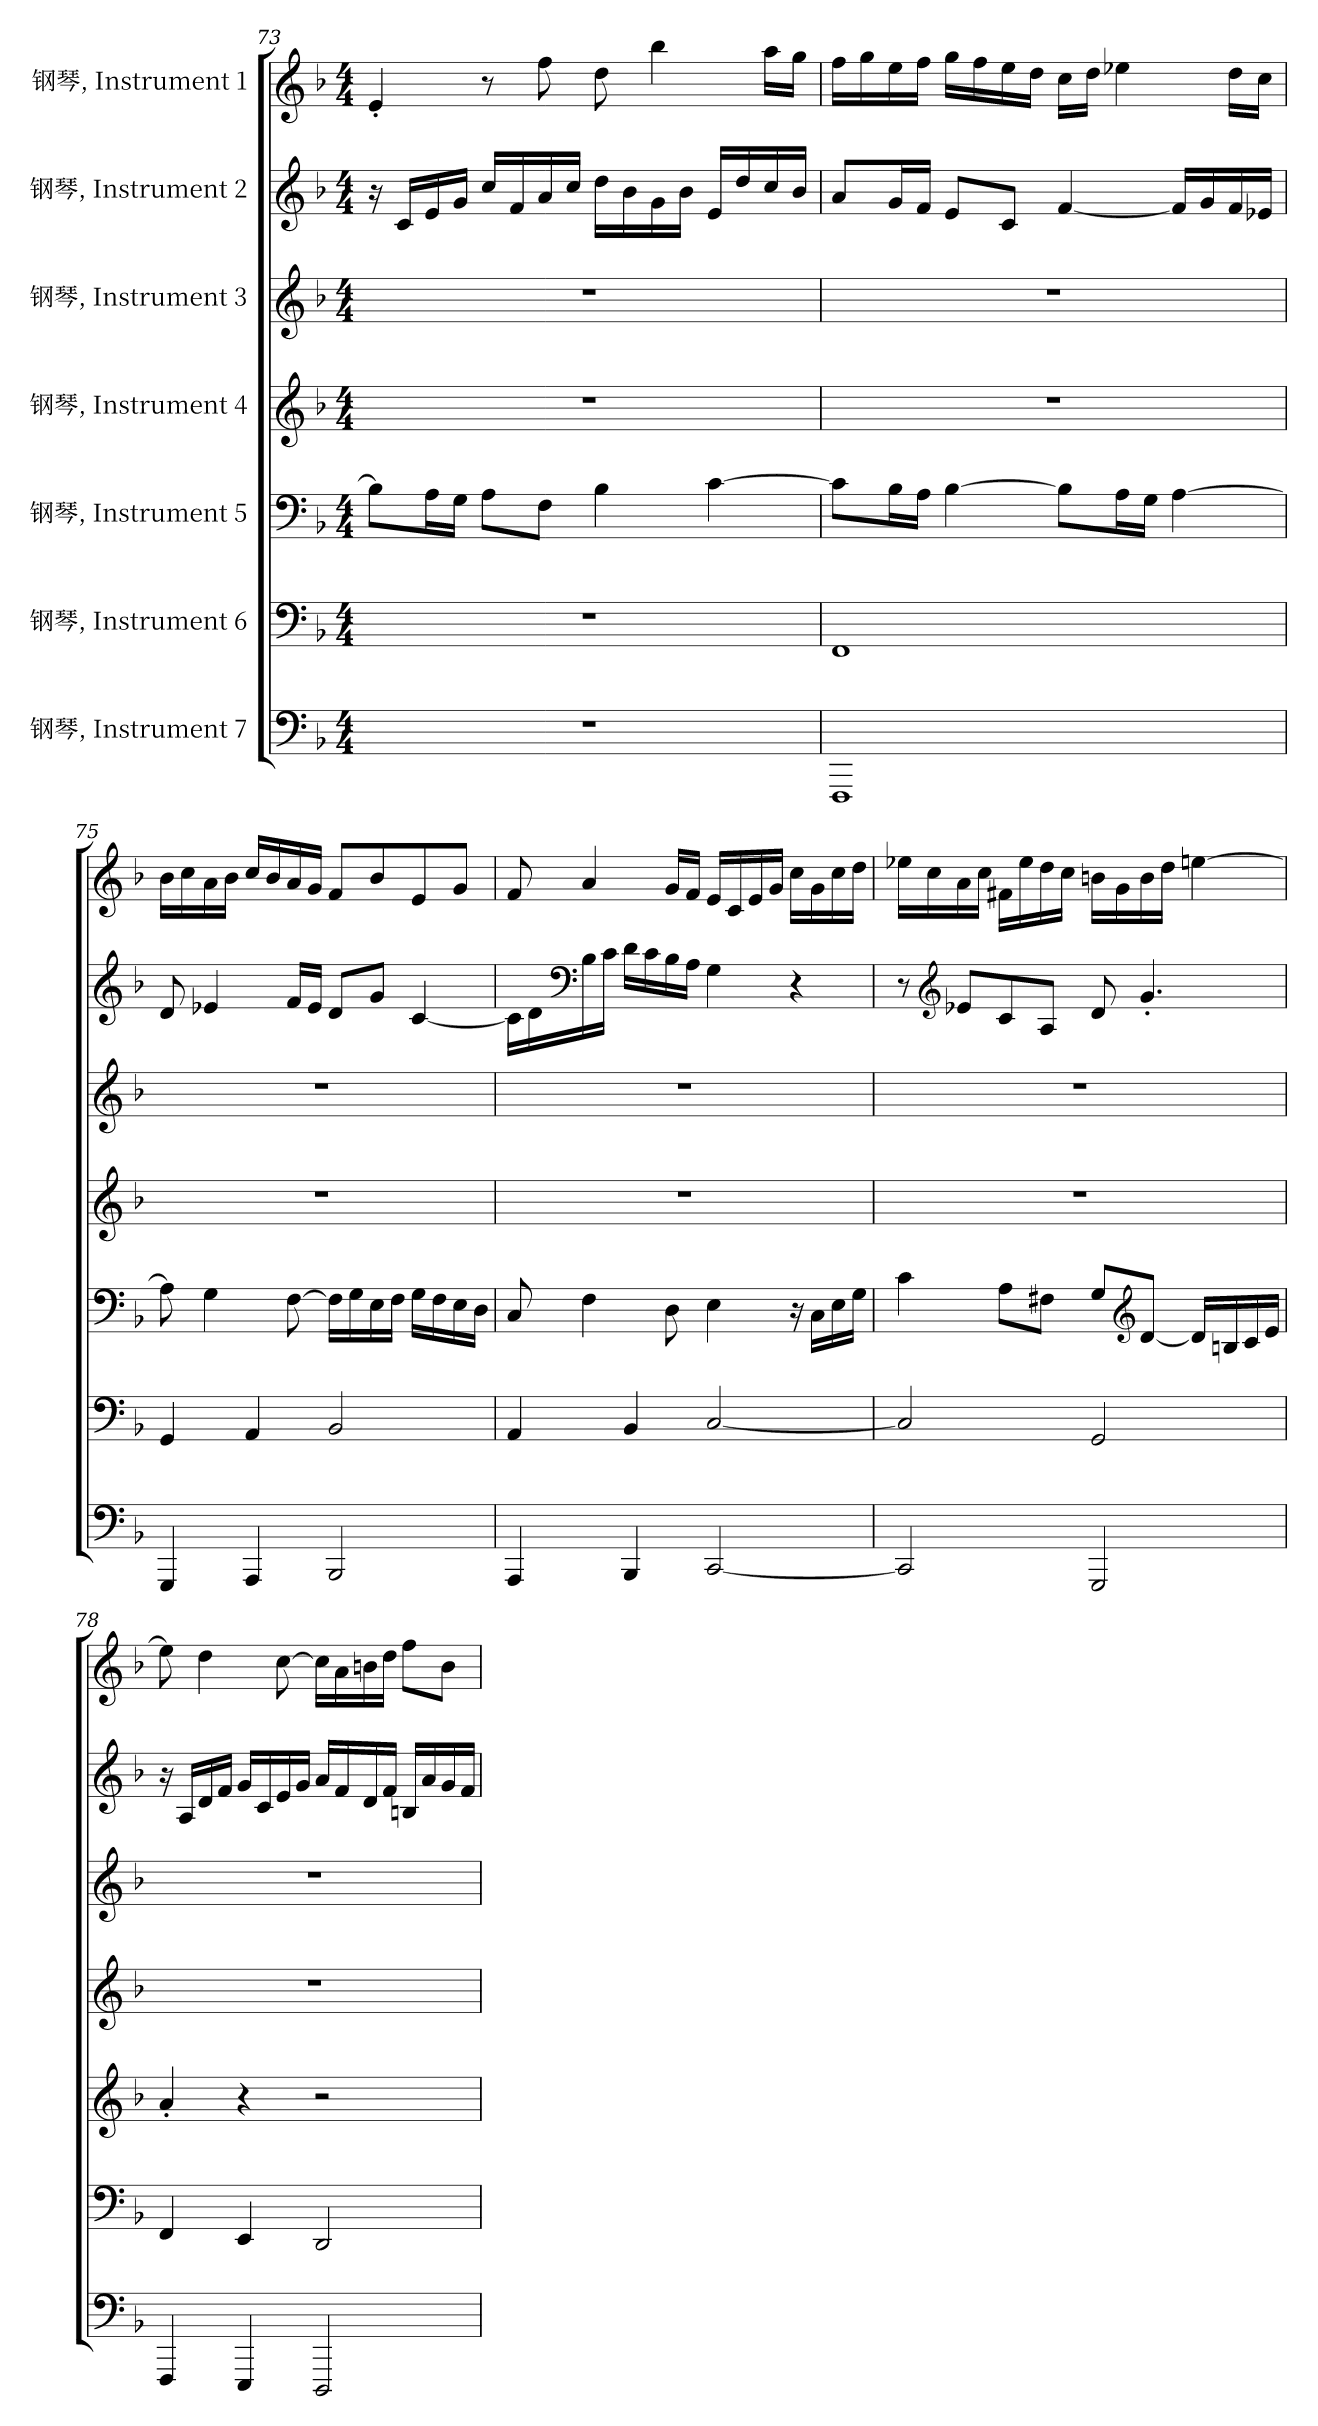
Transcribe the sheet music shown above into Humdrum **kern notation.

**kern	**kern	**kern	**kern	**kern	**kern	**kern
*part7	*part6	*part5	*part4	*part3	*part2	*part1
*staff7	*staff6	*staff5	*staff4	*staff3	*staff2	*staff1
*I"钢琴, Instrument 7	*I"钢琴, Instrument 6	*I"钢琴, Instrument 5	*I"钢琴, Instrument 4	*I"钢琴, Instrument 3	*I"钢琴, Instrument 2	*I"钢琴, Instrument 1
!!LO:PB:g=z
*clefF4	*clefF4	*clefF4	*clefG2	*clefG2	*clefG2	*clefG2
*k[b-]	*k[b-]	*k[b-]	*k[b-]	*k[b-]	*k[b-]	*k[b-]
*M4/4	*M4/4	*M4/4	*M4/4	*M4/4	*M4/4	*M4/4
=73	=73	=73	=73	=73	=73	=73
1r	1r	8B-\L]	1r	1r	16r	4e'/
.	.	.	.	.	16c/LL	.
.	.	16A\L	.	.	16e/	.
.	.	16G\JJ	.	.	16g/JJ	.
.	.	8A\L	.	.	16cc/LL	8r
.	.	.	.	.	16f/	.
.	.	8F\J	.	.	16a/	8ff\
.	.	.	.	.	16cc/JJ	.
.	.	4B-\	.	.	16dd\LL	8dd\
.	.	.	.	.	16b-\	.
.	.	.	.	.	16g\	4bb-\
.	.	.	.	.	16b-\JJ	.
.	.	[4c\	.	.	16e/LL	.
.	.	.	.	.	16dd/	.
.	.	.	.	.	16cc/	16aa\LL
.	.	.	.	.	16b-/JJ	16gg\JJ
=74	=74	=74	=74	=74	=74	=74
1FFF	1FF	8c\L]	1r	1r	8a/L	16ff\LL
.	.	.	.	.	.	16gg\
.	.	16B-\L	.	.	16g/L	16ee\
.	.	16A\JJ	.	.	16f/JJ	16ff\JJ
.	.	[4B-\	.	.	8e/L	16gg\LL
.	.	.	.	.	.	16ff\
.	.	.	.	.	8c/J	16ee\
.	.	.	.	.	.	16dd\JJ
.	.	8B-\L]	.	.	[4f/	16cc\LL
.	.	.	.	.	.	16dd\JJ
.	.	16A\L	.	.	.	4ee-X\
.	.	16G\JJ	.	.	.	.
.	.	[4A\	.	.	16f/LL]	.
.	.	.	.	.	16g/	.
.	.	.	.	.	16f/	16dd\LL
.	.	.	.	.	16e-X/JJ	16cc\JJ
!!LO:PB:g=z
=75	=75	=75	=75	=75	=75	=75
4GGG/	4GG/	8A\]	1r	1r	8d/	16b-\LL
.	.	.	.	.	.	16cc\
.	.	4G\	.	.	4e-X/	16a\
.	.	.	.	.	.	16b-\JJ
4AAA/	4AA/	.	.	.	.	16cc/LL
.	.	.	.	.	.	16b-/
.	.	[8F\	.	.	16f/LL	16a/
.	.	.	.	.	16e-/JJ	16g/JJ
2BBB-/	2BB-/	16F\LL]	.	.	8d/L	8f/L
.	.	16G\	.	.	.	.
.	.	16E\	.	.	8g/J	8b-/
.	.	16F\JJ	.	.	.	.
.	.	16G\LL	.	.	[4c/	8e/
.	.	16F\	.	.	.	.
.	.	16E\	.	.	.	8g/J
.	.	16D\JJ	.	.	.	.
=76	=76	=76	=76	=76	=76	=76
4AAA/	4AA/	8C/	1r	1r	16c\LL]	8f/
.	.	.	.	.	16d\	.
*	*	*	*	*	*clefF4	*
.	.	4F\	.	.	16B-\	4a/
.	.	.	.	.	16c\JJ	.
4BBB-/	4BB-/	.	.	.	16d\LL	.
.	.	.	.	.	16c\	.
.	.	8D\	.	.	16B-\	16g/LL
.	.	.	.	.	16A\JJ	16f/JJ
[2CC/	[2C/	4E\	.	.	4G\	16e/LL
.	.	.	.	.	.	16c/
.	.	.	.	.	.	16e/
.	.	.	.	.	.	16g/JJ
.	.	16r	.	.	4r	16cc\LL
.	.	16C\LL	.	.	.	16g\
.	.	16E\	.	.	.	16cc\
.	.	16G\JJ	.	.	.	16dd\JJ
!!LO:PB:g=z
=77	=77	=77	=77	=77	=77	=77
2CC/]	2C/]	4c\	1r	1r	8r	16ee-X\LL
.	.	.	.	.	.	16cc\
*	*	*	*	*	*clefG2	*
.	.	.	.	.	8e-X/L	16a\
.	.	.	.	.	.	16cc\JJ
.	.	8A\L	.	.	8c/	16f#X\LL
.	.	.	.	.	.	16ee-\
.	.	8F#X\J	.	.	8A/J	16dd\
.	.	.	.	.	.	16cc\JJ
2GGG/	2GG/	8G/L	.	.	8d/	16bn\LL
.	.	.	.	.	.	16g\
*	*	*clefG2	*	*	*	*
.	.	[8d/J	.	.	4.g'/	16b\
.	.	.	.	.	.	16dd\JJ
.	.	16d/LL]	.	.	.	[4een\
.	.	16Bn/	.	.	.	.
.	.	16c/	.	.	.	.
.	.	16e/JJ	.	.	.	.
=78	=78	=78	=78	=78	=78	=78
4FFF/	4FF/	4a'/	1r	1r	16r	8ee\]
.	.	.	.	.	16A/LL	.
.	.	.	.	.	16d/	4dd\
.	.	.	.	.	16f/JJ	.
4EEE/	4EE/	4r	.	.	16g/LL	.
.	.	.	.	.	16c/	.
.	.	.	.	.	16e/	[8cc\
.	.	.	.	.	16g/JJ	.
2DDD/	2DD/	2r	.	.	16a/LL	16cc\LL]
.	.	.	.	.	16f/	16a\
.	.	.	.	.	16d/	16bn\
.	.	.	.	.	16f/JJ	16dd\JJ
.	.	.	.	.	16Bn/LL	8ff\L
.	.	.	.	.	16a/	.
.	.	.	.	.	16g/	8b\J
.	.	.	.	.	16f/JJ	.
=	=	=	=	=	=	=
*-	*-	*-	*-	*-	*-	*-
